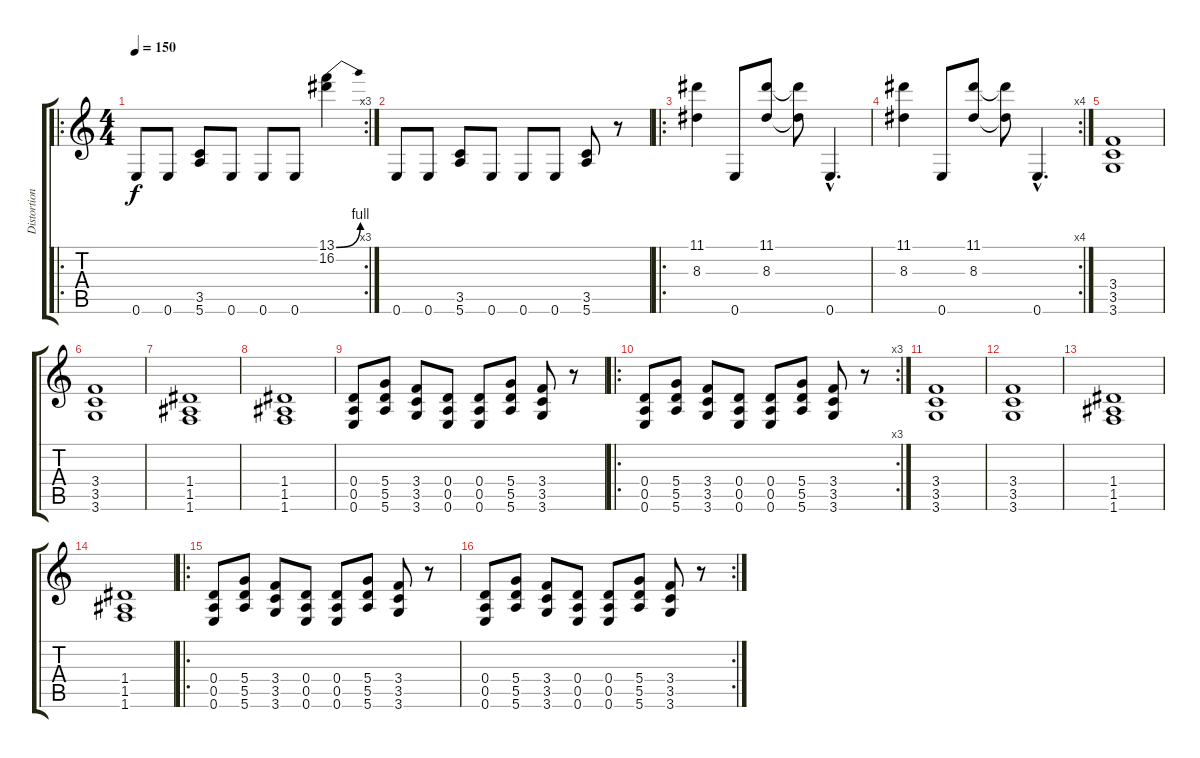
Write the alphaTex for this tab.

\track ("Distortion Guitar" "Distortion") {instrument distortionguitar}
\staff {score tabs}
\tuning (E4 B3 G3 D3 A2 E2) {hide}
\ro
\rc 3
\ts (4 4)
\tempo 150
\clef g2
\ks c
0.6.8{dy f} 0.6.8 (3.5 5.6).8 0.6.8 0.6.8 0.6.8 (13.1{be (bend 0 0 60 4)} 16.2).4 |
0.6.8 0.6.8 (3.5 5.6).8 0.6.8 0.6.8 0.6.8 (3.5 5.6).8 r.8 |
\ro
(11.1 8.3).4 0.6.8 (11.1 8.3).8 (11.1{t} 8.3{t}).8 0.6{hac}.4{d} |
\rc 4
(11.1 8.3).4 0.6.8 (11.1 8.3).8 (11.1{t} 8.3{t}).8 0.6{hac}.4{d} |
(3.4 3.5 3.6).1 |
(3.4 3.5 3.6).1 |
(1.4 1.5 1.6).1 |
(1.4 1.5 1.6).1 |
(0.4 0.5 0.6).8 (5.4 5.5 5.6).8 (3.4 3.5 3.6).8 (0.4 0.5 0.6).8 (0.4 0.5 0.6).8 (5.4 5.5 5.6).8 (3.4 3.5 3.6).8 r.8 |
\ro
\rc 3
(0.4 0.5 0.6).8 (5.4 5.5 5.6).8 (3.4 3.5 3.6).8 (0.4 0.5 0.6).8 (0.4 0.5 0.6).8 (5.4 5.5 5.6).8 (3.4 3.5 3.6).8 r.8 |
(3.4 3.5 3.6).1 |
(3.4 3.5 3.6).1 |
(1.4 1.5 1.6).1 |
(1.4 1.5 1.6).1 |
\ro
(0.4 0.5 0.6).8 (5.4 5.5 5.6).8 (3.4 3.5 3.6).8 (0.4 0.5 0.6).8 (0.4 0.5 0.6).8 (5.4 5.5 5.6).8 (3.4 3.5 3.6).8 r.8 |
\rc 2
(0.4 0.5 0.6).8 (5.4 5.5 5.6).8 (3.4 3.5 3.6).8 (0.4 0.5 0.6).8 (0.4 0.5 0.6).8 (5.4 5.5 5.6).8 (3.4 3.5 3.6).8 r.8
